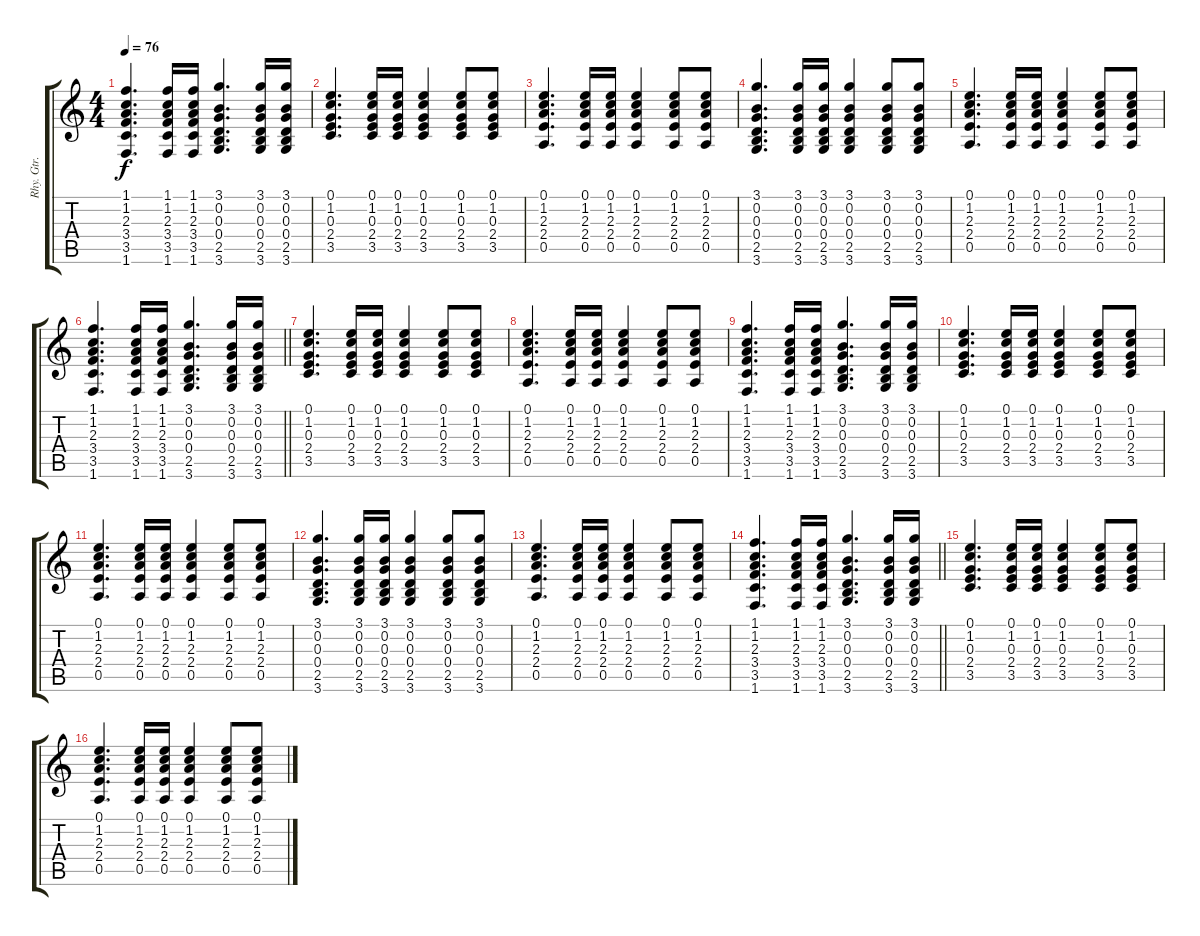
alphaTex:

\track ("Rhy. Gtr. 2" "Rhy. Gtr. ") {instrument acousticguitarsteel}
\staff {score tabs}
\tuning (E4 B3 G3 D3 A2 E2) {hide}
\ts (4 4)
\tempo 76
\clef g2
\ks c
(1.1 1.2 2.3 3.4 3.5 1.6).4{d dy f} (1.1 1.2 2.3 3.4 3.5 1.6).16 (1.1 1.2 2.3 3.4 3.5 1.6).16 (3.1 0.2 0.3 0.4 2.5 3.6).4{d} (3.1 0.2 0.3 0.4 2.5 3.6).16 (3.1 0.2 0.3 0.4 2.5 3.6).16 |
(0.1 1.2 0.3 2.4 3.5).4{d} (0.1 1.2 0.3 2.4 3.5).16 (0.1 1.2 0.3 2.4 3.5).16 (0.1 1.2 0.3 2.4 3.5).4 (0.1 1.2 0.3 2.4 3.5).8 (0.1 1.2 0.3 2.4 3.5).8 |
(0.1 1.2 2.3 2.4 0.5).4{d} (0.1 1.2 2.3 2.4 0.5).16 (0.1 1.2 2.3 2.4 0.5).16 (0.1 1.2 2.3 2.4 0.5).4 (0.1 1.2 2.3 2.4 0.5).8 (0.1 1.2 2.3 2.4 0.5).8 |
(3.1 0.2 0.3 0.4 2.5 3.6).4{d} (3.1 0.2 0.3 0.4 2.5 3.6).16 (3.1 0.2 0.3 0.4 2.5 3.6).16 (3.1 0.2 0.3 0.4 2.5 3.6).4 (3.1 0.2 0.3 0.4 2.5 3.6).8 (3.1 0.2 0.3 0.4 2.5 3.6).8 |
(0.1 1.2 2.3 2.4 0.5).4{d} (0.1 1.2 2.3 2.4 0.5).16 (0.1 1.2 2.3 2.4 0.5).16 (0.1 1.2 2.3 2.4 0.5).4 (0.1 1.2 2.3 2.4 0.5).8 (0.1 1.2 2.3 2.4 0.5).8 |
\barLineRight lightlight
(1.1 1.2 2.3 3.4 3.5 1.6).4{d} (1.1 1.2 2.3 3.4 3.5 1.6).16 (1.1 1.2 2.3 3.4 3.5 1.6).16 (3.1 0.2 0.3 0.4 2.5 3.6).4{d} (3.1 0.2 0.3 0.4 2.5 3.6).16 (3.1 0.2 0.3 0.4 2.5 3.6).16 |
\section ("" "")
(0.1 1.2 0.3 2.4 3.5).4{d} (0.1 1.2 0.3 2.4 3.5).16 (0.1 1.2 0.3 2.4 3.5).16 (0.1 1.2 0.3 2.4 3.5).4 (0.1 1.2 0.3 2.4 3.5).8 (0.1 1.2 0.3 2.4 3.5).8 |
(0.1 1.2 2.3 2.4 0.5).4{d} (0.1 1.2 2.3 2.4 0.5).16 (0.1 1.2 2.3 2.4 0.5).16 (0.1 1.2 2.3 2.4 0.5).4 (0.1 1.2 2.3 2.4 0.5).8 (0.1 1.2 2.3 2.4 0.5).8 |
(1.1 1.2 2.3 3.4 3.5 1.6).4{d} (1.1 1.2 2.3 3.4 3.5 1.6).16 (1.1 1.2 2.3 3.4 3.5 1.6).16 (3.1 0.2 0.3 0.4 2.5 3.6).4{d} (3.1 0.2 0.3 0.4 2.5 3.6).16 (3.1 0.2 0.3 0.4 2.5 3.6).16 |
(0.1 1.2 0.3 2.4 3.5).4{d} (0.1 1.2 0.3 2.4 3.5).16 (0.1 1.2 0.3 2.4 3.5).16 (0.1 1.2 0.3 2.4 3.5).4 (0.1 1.2 0.3 2.4 3.5).8 (0.1 1.2 0.3 2.4 3.5).8 |
(0.1 1.2 2.3 2.4 0.5).4{d} (0.1 1.2 2.3 2.4 0.5).16 (0.1 1.2 2.3 2.4 0.5).16 (0.1 1.2 2.3 2.4 0.5).4 (0.1 1.2 2.3 2.4 0.5).8 (0.1 1.2 2.3 2.4 0.5).8 |
(3.1 0.2 0.3 0.4 2.5 3.6).4{d} (3.1 0.2 0.3 0.4 2.5 3.6).16 (3.1 0.2 0.3 0.4 2.5 3.6).16 (3.1 0.2 0.3 0.4 2.5 3.6).4 (3.1 0.2 0.3 0.4 2.5 3.6).8 (3.1 0.2 0.3 0.4 2.5 3.6).8 |
(0.1 1.2 2.3 2.4 0.5).4{d} (0.1 1.2 2.3 2.4 0.5).16 (0.1 1.2 2.3 2.4 0.5).16 (0.1 1.2 2.3 2.4 0.5).4 (0.1 1.2 2.3 2.4 0.5).8 (0.1 1.2 2.3 2.4 0.5).8 |
\barLineRight lightlight
(1.1 1.2 2.3 3.4 3.5 1.6).4{d} (1.1 1.2 2.3 3.4 3.5 1.6).16 (1.1 1.2 2.3 3.4 3.5 1.6).16 (3.1 0.2 0.3 0.4 2.5 3.6).4{d} (3.1 0.2 0.3 0.4 2.5 3.6).16 (3.1 0.2 0.3 0.4 2.5 3.6).16 |
\section ("" "")
(0.1 1.2 0.3 2.4 3.5).4{d volume 2} (0.1 1.2 0.3 2.4 3.5).16 (0.1 1.2 0.3 2.4 3.5).16 (0.1 1.2 0.3 2.4 3.5).4 (0.1 1.2 0.3 2.4 3.5).8 (0.1 1.2 0.3 2.4 3.5).8 |
(0.1 1.2 2.3 2.4 0.5).4{d} (0.1 1.2 2.3 2.4 0.5).16 (0.1 1.2 2.3 2.4 0.5).16 (0.1 1.2 2.3 2.4 0.5).4 (0.1 1.2 2.3 2.4 0.5).8 (0.1 1.2 2.3 2.4 0.5).8
